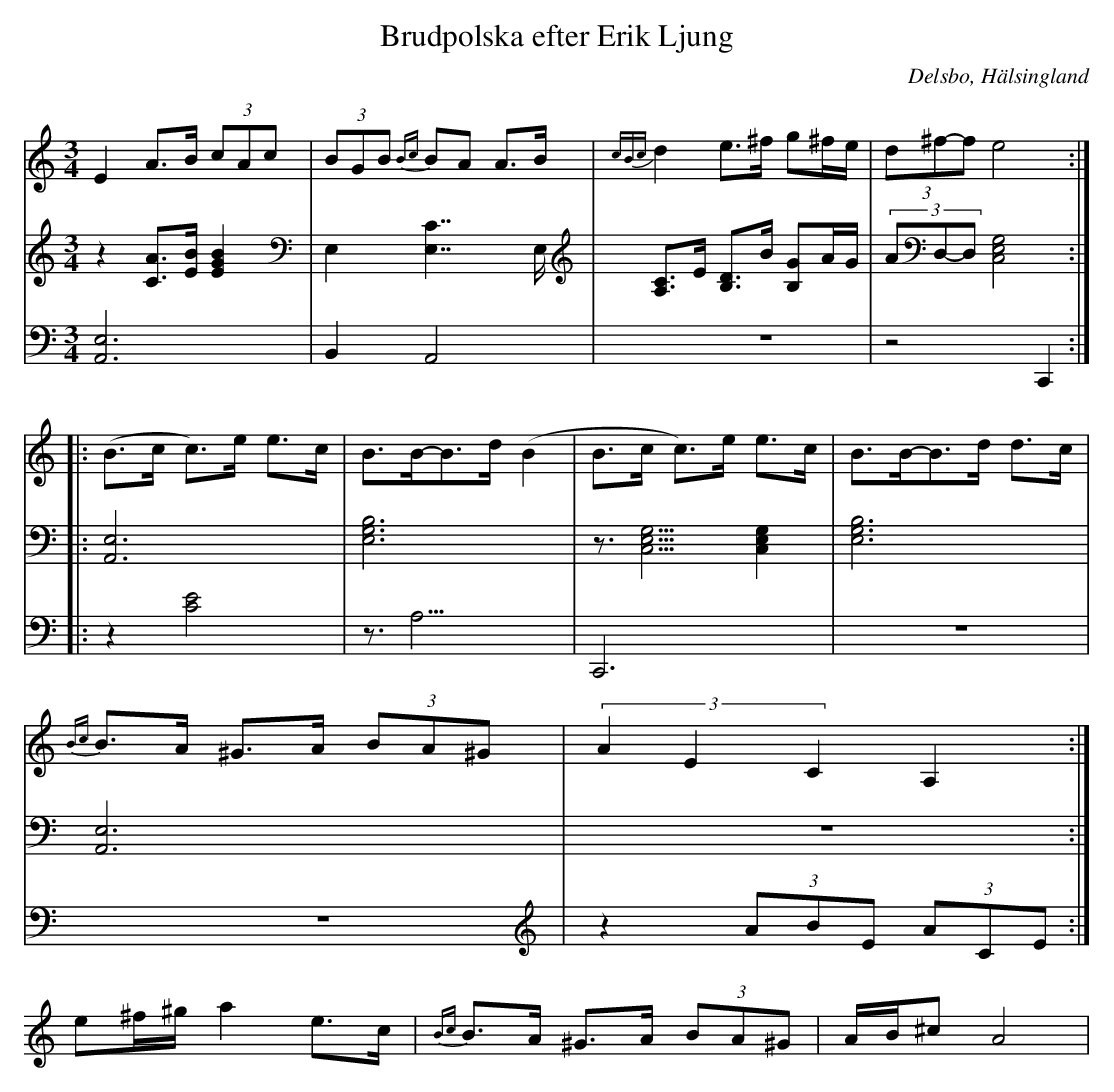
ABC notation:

X:1
T: Brudpolska efter Erik Ljung
Q: 105
O: Delsbo, Hälsingland
M: 3/4
L: 1/8
K: Am
V:1
V:2
V:3 Merge
V:1
E2 A>B (3cAc| (3BGB {Bc}BA A>B|{cBc}d2 e>^f g^f/e/|(3d^f-f e4 :|
|:(B>c c)>e e>c|B>B-B>d (B2|B>c c)>e e>c|B>B-B>d d>c|
{Bc}B>A ^G>A (3BA^G|(3A2E2C2 A,2:|
e^f/^g/ a2 e>c|{Bc}B>A ^G>A (3BA^G|A/B/^c A4|
V:2
z2 [AC]>[BE] [B2E2G2]|E,2 [C7/2E,7/2]E,/|[A,C]>E [B,D]>B [B,G]A/G/|(3AD,-D, [E,4G,4C,4]:|
|:[A,,6E,6]|[E,6G,6B,6]|z3/2[E,5/2G,5/2C,5/2] [E,2G,2C,2]|[E,6G,6B,6]|
[A,,6E,6]|z6:|
V:3
[A,,6E,6]|B,,2 A,,4|z6|z4 C,,2:|
|:z2 [C4E4]|z3<A,3|C,,6|z6|
z6|z2 (3ABE (3ACE:|
